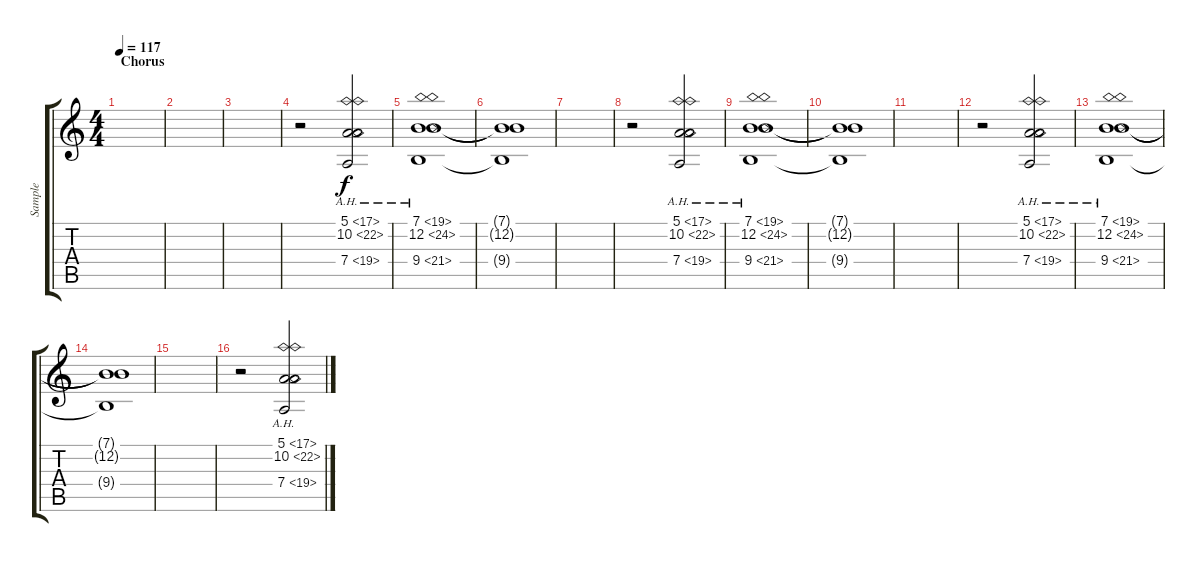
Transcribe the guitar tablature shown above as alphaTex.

\track ("Sample" "Sample") {instrument synthstrings1}
\staff {score tabs}
\tuning (E4 B3 G3 D3 A2 E2) {hide}
\ts (4 4)
\section ("" "Chorus")
\tempo 117
\clef g2
\ks c
|
|
|
r.2 (5.1{ah 12} 10.2{ah 12} 7.4{ah 12}).2 |
(7.1{ah 12} 12.2{ah 12} 9.4{ah 12}).1 |
(7.1{t} 12.2{t} 9.4{t}).1 |
|
r.2 (5.1{ah 12} 10.2{ah 12} 7.4{ah 12}).2 |
(7.1{ah 12} 12.2{ah 12} 9.4{ah 12}).1 |
(7.1{t} 12.2{t} 9.4{t}).1 |
|
r.2 (5.1{ah 12} 10.2{ah 12} 7.4{ah 12}).2 |
(7.1{ah 12} 12.2{ah 12} 9.4{ah 12}).1 |
(7.1{t} 12.2{t} 9.4{t}).1 |
|
r.2 (5.1{ah 12} 10.2{ah 12} 7.4{ah 12}).2
